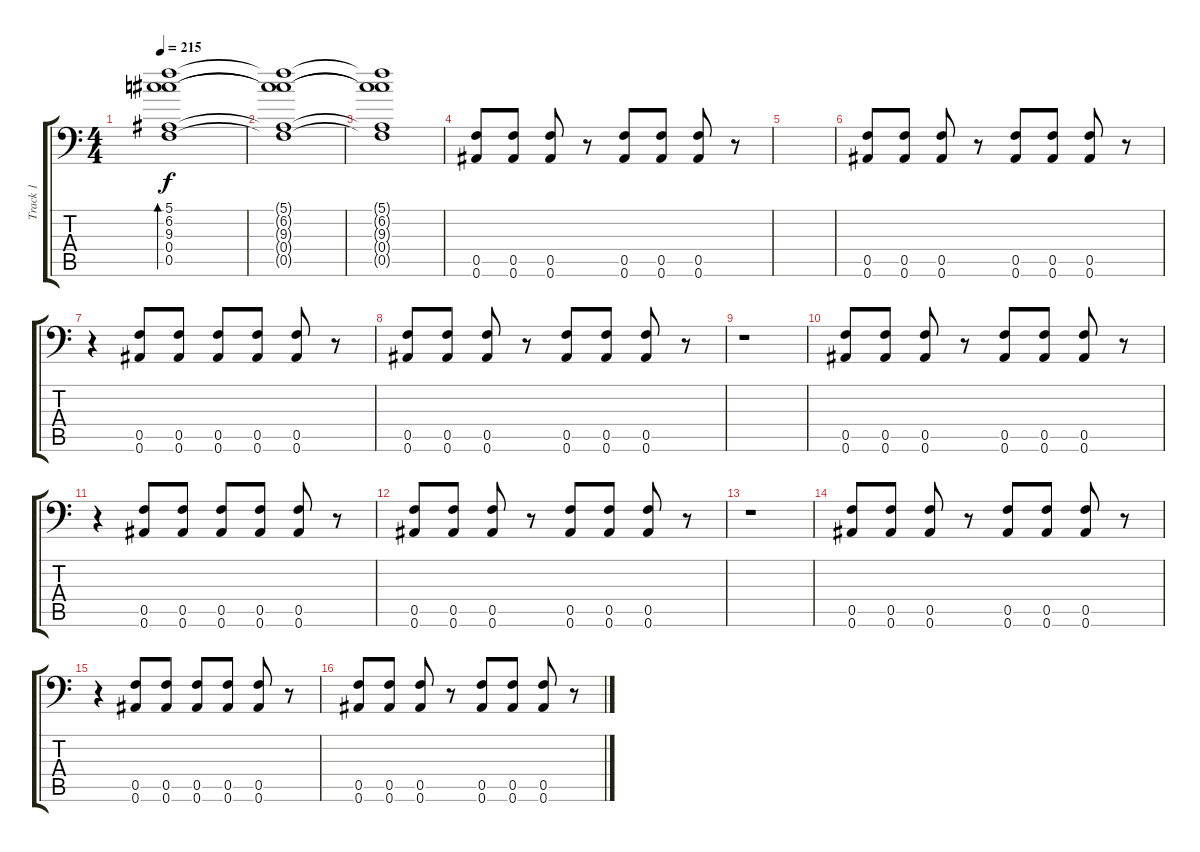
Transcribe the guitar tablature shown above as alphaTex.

\track ("Track 1" "Track 1") {instrument overdrivenguitar}
\staff {score tabs}
\tuning (C4 G3 Eb3 Bb2 F2 Bb1) {hide}
\ts (4 4)
\tempo 215
\clef f4
\ks c
(5.1 6.2 9.3 0.4 0.5).1{bd 60 dy f} |
(5.1{t} 6.2{t} 9.3{t} 0.4{t} 0.5{t}).1 |
(5.1{t} 6.2{t} 9.3{t} 0.4{t} 0.5{t}).1 |
(0.5 0.6).8 (0.5 0.6).8 (0.5 0.6).8 r.8 (0.5 0.6).8 (0.5 0.6).8 (0.5 0.6).8 r.8 |
|
(0.5 0.6).8 (0.5 0.6).8 (0.5 0.6).8 r.8 (0.5 0.6).8 (0.5 0.6).8 (0.5 0.6).8 r.8 |
r.4 (0.5 0.6).8 (0.5 0.6).8 (0.5 0.6).8 (0.5 0.6).8 (0.5 0.6).8 r.8 |
(0.5 0.6).8 (0.5 0.6).8 (0.5 0.6).8 r.8 (0.5 0.6).8 (0.5 0.6).8 (0.5 0.6).8 r.8 |
r.1 |
(0.5 0.6).8 (0.5 0.6).8 (0.5 0.6).8 r.8 (0.5 0.6).8 (0.5 0.6).8 (0.5 0.6).8 r.8 |
r.4 (0.5 0.6).8 (0.5 0.6).8 (0.5 0.6).8 (0.5 0.6).8 (0.5 0.6).8 r.8 |
(0.5 0.6).8 (0.5 0.6).8 (0.5 0.6).8 r.8 (0.5 0.6).8 (0.5 0.6).8 (0.5 0.6).8 r.8 |
r.1 |
(0.5 0.6).8 (0.5 0.6).8 (0.5 0.6).8 r.8 (0.5 0.6).8 (0.5 0.6).8 (0.5 0.6).8 r.8 |
r.4 (0.5 0.6).8 (0.5 0.6).8 (0.5 0.6).8 (0.5 0.6).8 (0.5 0.6).8 r.8 |
(0.5 0.6).8 (0.5 0.6).8 (0.5 0.6).8 r.8 (0.5 0.6).8 (0.5 0.6).8 (0.5 0.6).8 r.8
